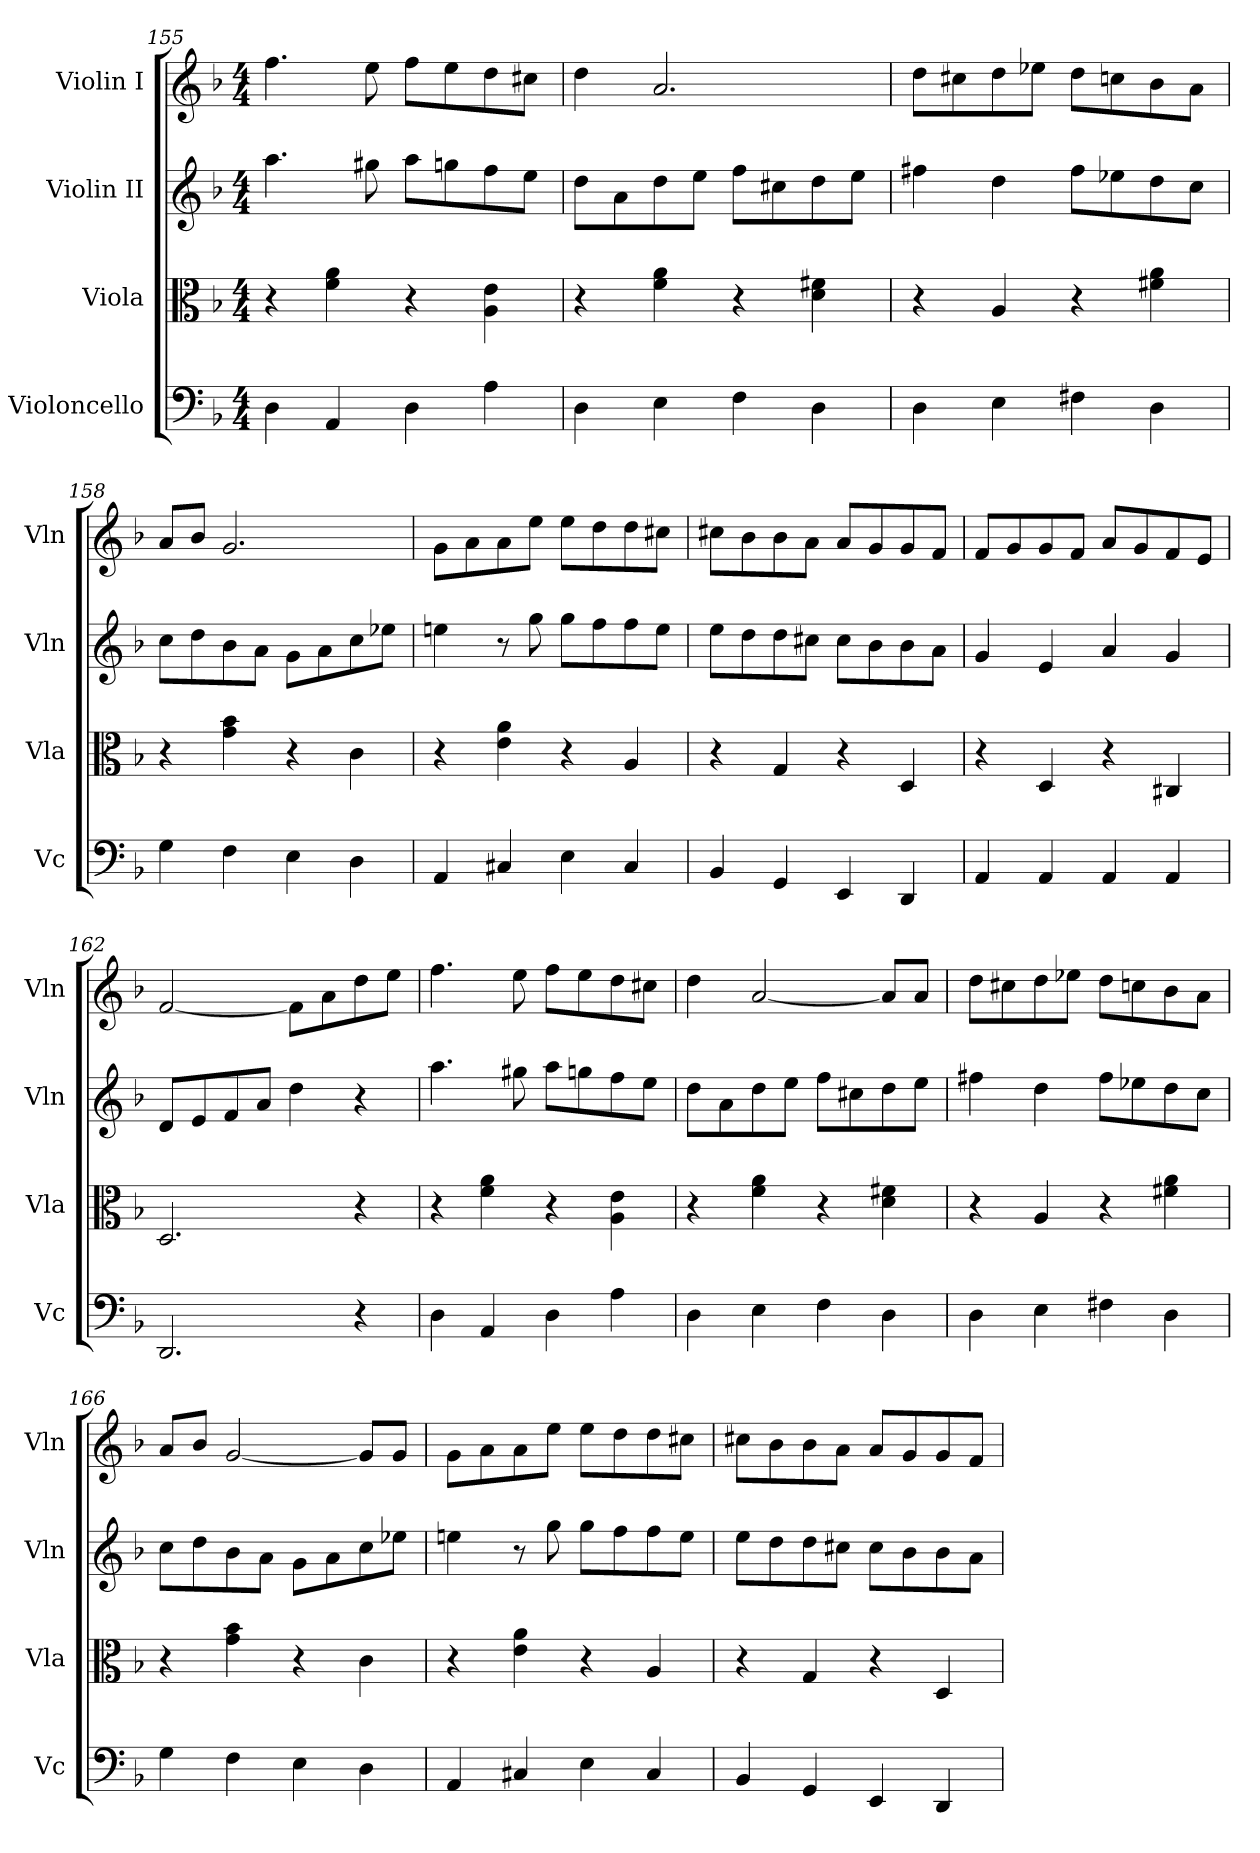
**kern	**kern	**kern	**kern
*part4	*part3	*part2	*part1
*staff4	*staff3	*staff2	*staff1
*I"Violoncello	*I"Viola	*I"Violin II	*I"Violin I
*I'Vc	*I'Vla	*I'Vln	*I'Vln
*clefF4	*clefC3	*clefG2	*clefG2
*k[b-]	*k[b-]	*k[b-]	*k[b-]
*M4/4	*M4/4	*M4/4	*M4/4
=155	=155	=155	=155
4D\	4r	4.aa\	4.ff\
4AA/	4f\ 4a\	.	.
.	.	8gg#X\	8ee\
4D\	4r	8aa\L	8ff\L
.	.	8ggn\	8ee\
4A\	4A\ 4e\	8ff\	8dd\
.	.	8ee\J	8cc#X\J
=156	=156	=156	=156
4D\	4r	8dd\L	4dd\
.	.	8a\	.
4E\	4f\ 4a\	8dd\	2.a/
.	.	8ee\J	.
4F\	4r	8ff\L	.
.	.	8cc#X\	.
4D\	4d\ 4f#X\	8dd\	.
.	.	8ee\J	.
!!LO:LB:g=z
=157	=157	=157	=157
4D\	4r	4ff#X\	8dd\L
.	.	.	8cc#X\
4E\	4A/	4dd\	8dd\
.	.	.	8ee-X\J
4F#X\	4r	8ff#\L	8dd\L
.	.	8ee-X\	8ccn\
4D\	4f#X\ 4a\	8dd\	8b-\
.	.	8cc\J	8a\J
=158	=158	=158	=158
4G\	4r	8cc\L	8a/L
.	.	8dd\	8b-/J
4F\	4g\ 4b-\	8b-\	2.g/
.	.	8a\J	.
4E\	4r	8g\L	.
.	.	8a\	.
4D\	4c\	8cc\	.
.	.	8ee-X\J	.
=159	=159	=159	=159
4AA/	4r	4eeni\	8g\L
.	.	.	8a\
4C#X/	4e\ 4a\	8r	8a\
.	.	8gg\	8ee\J
4E\	4r	8gg\L	8ee\L
.	.	8ff\	8dd\
4C#/	4A/	8ff\	8dd\
.	.	8ee\J	8cc#X\J
=160	=160	=160	=160
4BB-/	4r	8ee\L	8cc#X\L
.	.	8dd\	8b-\
4GG/	4G/	8dd\	8b-\
.	.	8cc#X\J	8a\J
4EE/	4r	8cc#\L	8a/L
.	.	8b-\	8g/
4DD/	4D/	8b-\	8g/
.	.	8a\J	8f/J
=161	=161	=161	=161
4AA/	4r	4g/	8f/L
.	.	.	8g/
4AA/	4D/	4e/	8g/
.	.	.	8f/J
4AA/	4r	4a/	8a/L
.	.	.	8g/
4AA/	4C#X/	4g/	8f/
.	.	.	8e/J
!!LO:LB:g=z
=162	=162	=162	=162
2.DD/	2.D/	8d/L	[2f/
.	.	8e/	.
.	.	8f/	.
.	.	8a/J	.
.	.	4dd\	8f\L]
.	.	.	8a\
4r	4r	4r	8dd\
.	.	.	8ee\J
=163	=163	=163	=163
4D\	4r	4.aa\	4.ff\
4AA/	4f\ 4a\	.	.
.	.	8gg#X\	8ee\
4D\	4r	8aa\L	8ff\L
.	.	8ggn\	8ee\
4A\	4A\ 4e\	8ff\	8dd\
.	.	8ee\J	8cc#X\J
=164	=164	=164	=164
4D\	4r	8dd\L	4dd\
.	.	8a\	.
4E\	4f\ 4a\	8dd\	[2a/
.	.	8ee\J	.
4F\	4r	8ff\L	.
.	.	8cc#X\	.
4D\	4d\ 4f#X\	8dd\	8a/L]
.	.	8ee\J	8a/J
=165	=165	=165	=165
4D\	4r	4ff#X\	8dd\L
.	.	.	8cc#X\
4E\	4A/	4dd\	8dd\
.	.	.	8ee-X\J
4F#X\	4r	8ff#\L	8dd\L
.	.	8ee-X\	8ccn\
4D\	4f#X\ 4a\	8dd\	8b-\
.	.	8cc\J	8a\J
=166	=166	=166	=166
4G\	4r	8cc\L	8a/L
.	.	8dd\	8b-/J
4F\	4g\ 4b-\	8b-\	[2g/
.	.	8a\J	.
4E\	4r	8g\L	.
.	.	8a\	.
4D\	4c\	8cc\	8g/L]
.	.	8ee-X\J	8g/J
!!LO:PB:g=z
=167	=167	=167	=167
4AA/	4r	4eeni\	8g\L
.	.	.	8a\
4C#X/	4e\ 4a\	8r	8a\
.	.	8gg\	8ee\J
4E\	4r	8gg\L	8ee\L
.	.	8ff\	8dd\
4C#/	4A/	8ff\	8dd\
.	.	8ee\J	8cc#X\J
=168	=168	=168	=168
4BB-/	4r	8ee\L	8cc#X\L
.	.	8dd\	8b-\
4GG/	4G/	8dd\	8b-\
.	.	8cc#X\J	8a\J
4EE/	4r	8cc#\L	8a/L
.	.	8b-\	8g/
4DD/	4D/	8b-\	8g/
.	.	8a\J	8f/J
=	=	=	=
*-	*-	*-	*-
